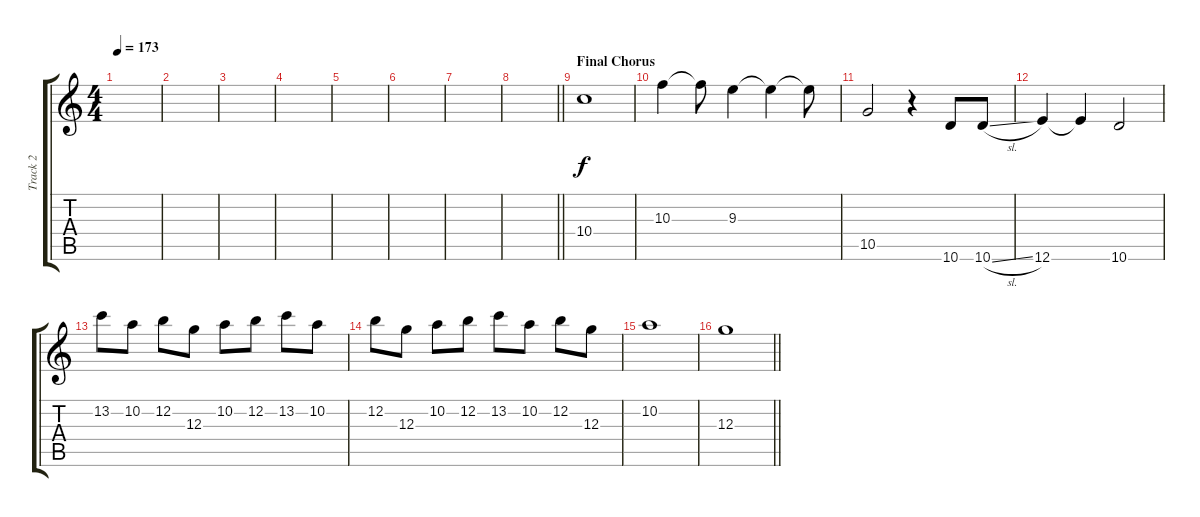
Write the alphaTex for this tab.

\track ("Track 2" "Track 2") {instrument overdrivenguitar}
\staff {score tabs}
\tuning (E4 B3 G3 D3 A2 E2) {hide}
\ts (4 4)
\tempo 173
\clef g2
\ks c
|
|
|
|
|
|
|
\barLineRight lightlight
|
\section ("" "Final Chorus")
10.4.1 |
10.3.4 10.3{t}.8 9.3.4 9.3{t}.4 9.3{t}.8 |
10.5.2 r.4 10.6.8 10.6{sl}.8 |
12.6.4 12.6{t}.4 10.6.2 |
13.2.8 10.2.8 12.2.8 12.3.8 10.2.8 12.2.8 13.2.8 10.2.8 |
12.2.8 12.3.8 10.2.8 12.2.8 13.2.8 10.2.8 12.2.8 12.3.8 |
10.2.1 |
\barLineRight lightlight
12.3.1
